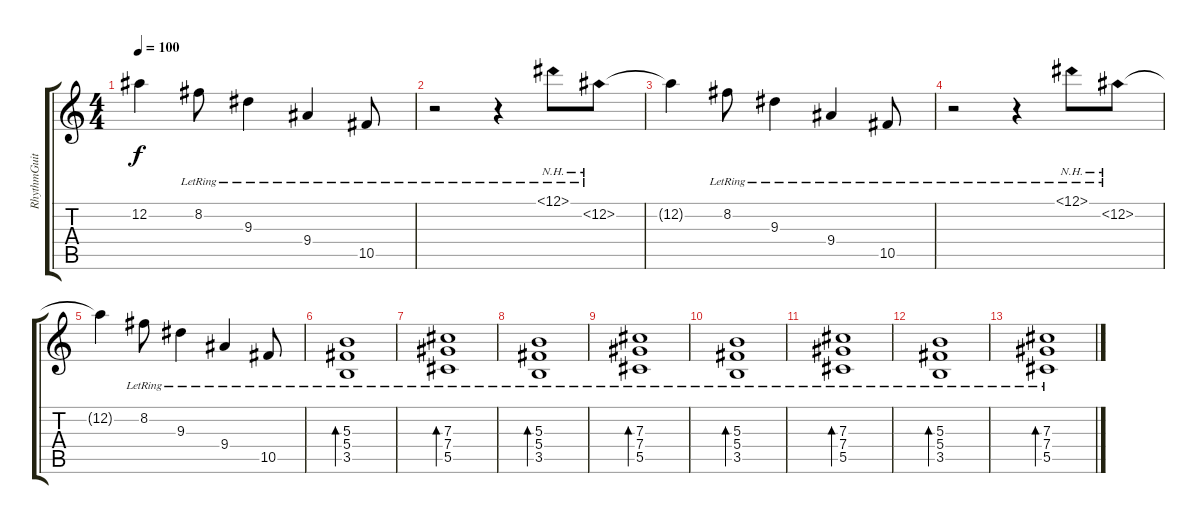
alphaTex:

\track ("RhythmGuitar02" "RhythmGuit") {instrument electricguitarclean}
\staff {score tabs}
\tuning (Eb4 Bb3 Gb3 Db3 Ab2 Eb2) {hide}
\ts (4 4)
\tempo 100
\clef g2
\ks c
12.2{t}.4{dy f} 8.2{lr}.8 9.3{lr}.4 9.4{lr}.4 10.5{lr}.8 |
r.2 r.4 12.1{nh lr}.8 12.2{nh lr}.8 |
12.2{t}.4 8.2{lr}.8 9.3{lr}.4 9.4{lr}.4 10.5{lr}.8 |
r.2 r.4 12.1{nh lr}.8 12.2{nh lr}.8 |
12.2{t}.4 8.2{lr}.8 9.3{lr}.4 9.4{lr}.4 10.5{lr}.8 |
(5.3{lr} 5.4{lr} 3.5{lr}).1{bd 240} |
(7.3{lr} 7.4{lr} 5.5{lr}).1{bd 240} |
(5.3{lr} 5.4{lr} 3.5{lr}).1{bd 240} |
(7.3{lr} 7.4{lr} 5.5{lr}).1{bd 240} |
(5.3{lr} 5.4{lr} 3.5{lr}).1{bd 240} |
(7.3{lr} 7.4{lr} 5.5{lr}).1{bd 240} |
(5.3{lr} 5.4{lr} 3.5{lr}).1{bd 240} |
(7.3{lr} 7.4{lr} 5.5{lr}).1{bd 240}
